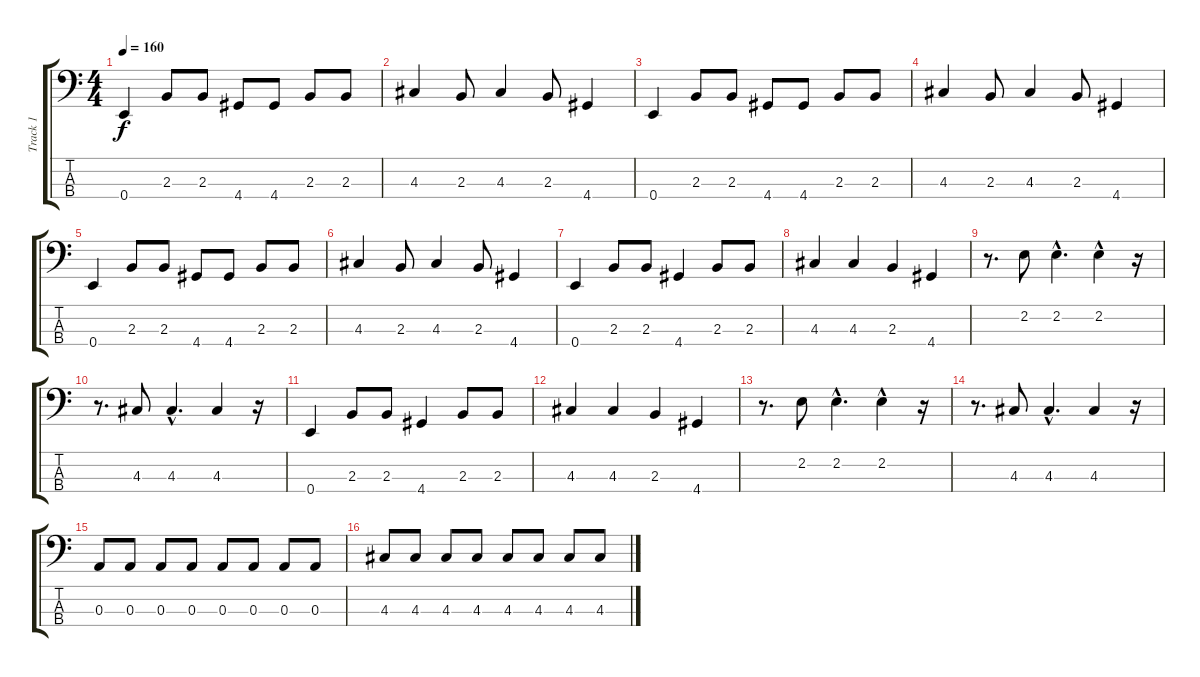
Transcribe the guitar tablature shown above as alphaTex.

\track ("Track 1" "Track 1") {instrument electricbassfinger}
\staff {score tabs}
\tuning (G2 D2 A1 E1) {hide}
\ts (4 4)
\tempo 160
\clef f4
\ks c
0.4.4{dy f} 2.3.8 2.3.8 4.4.8 4.4.8 2.3.8 2.3.8 |
4.3.4 2.3.8 4.3.4 2.3.8 4.4.4 |
0.4.4 2.3.8 2.3.8 4.4.8 4.4.8 2.3.8 2.3.8 |
4.3.4 2.3.8 4.3.4 2.3.8 4.4.4 |
0.4.4 2.3.8 2.3.8 4.4.8 4.4.8 2.3.8 2.3.8 |
4.3.4 2.3.8 4.3.4 2.3.8 4.4.4 |
0.4.4 2.3.8 2.3.8 4.4.4 2.3.8 2.3.8 |
4.3.4 4.3.4 2.3.4 4.4.4 |
r.8{d} 2.2.8 2.2{hac}.4{d} 2.2{hac}.4 r.16 |
r.8{d} 4.3.8 4.3{hac}.4{d} 4.3.4 r.16 |
0.4.4 2.3.8 2.3.8 4.4.4 2.3.8 2.3.8 |
4.3.4 4.3.4 2.3.4 4.4.4 |
r.8{d} 2.2.8 2.2{hac}.4{d} 2.2{hac}.4 r.16 |
r.8{d} 4.3.8 4.3{hac}.4{d} 4.3.4 r.16 |
0.3.8 0.3.8 0.3.8 0.3.8 0.3.8 0.3.8 0.3.8 0.3.8 |
4.3.8 4.3.8 4.3.8 4.3.8 4.3.8 4.3.8 4.3.8 4.3.8
